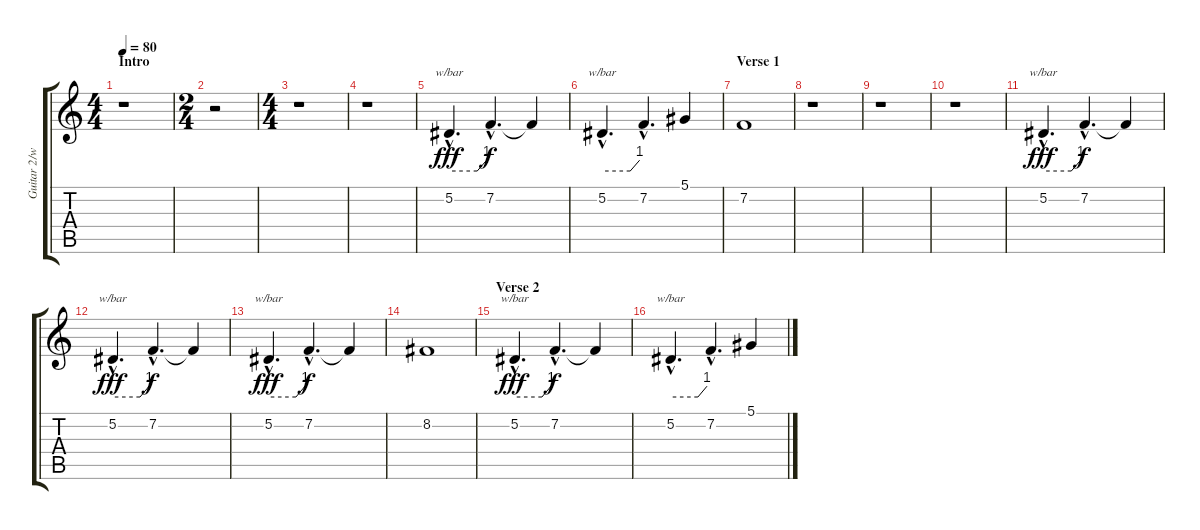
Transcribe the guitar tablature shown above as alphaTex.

\track ("Guitar 2/w effects" "Guitar 2/w") {instrument fx4atmosphere}
\staff {score tabs}
\tuning (Eb4 Bb3 Gb3 Db3 Ab2 Eb2) {hide}
\ts (4 4)
\section ("" "Intro ")
\tempo 80
\clef g2
\ks c
r.1{dy fff instrument fx4atmosphere} |
\ts (2 4)
r.2 |
\ts (4 4)
r.1 |
r.1 |
5.2{hac}.4{d tbe (custom default 0 0 45 0 60 4)} 7.2{hac}.4{d dy f} 7.2{t}.4 |
5.2{hac}.4{d tbe (custom default 0 0 45 0 60 4)} 7.2{hac}.4{d} 5.1.4 |
\section ("" "Verse 1")
7.2.1 |
r.1 |
r.1 |
r.1 |
5.2{hac}.4{d tbe (custom default 0 0 45 0 60 4) dy fff} 7.2{hac}.4{d dy f} 7.2{t}.4 |
5.2{hac}.4{d tbe (custom default 0 0 45 0 60 4) dy fff} 7.2{hac}.4{d dy f} 7.2{t}.4 |
5.2{hac}.4{d tbe (custom default 0 0 45 0 60 4) dy fff} 7.2{hac}.4{d dy f} 7.2{t}.4 |
8.2.1 |
\section ("" "Verse 2")
5.2{hac}.4{d tbe (custom default 0 0 45 0 60 4) dy fff} 7.2{hac}.4{d dy f} 7.2{t}.4 |
5.2{hac}.4{d tbe (custom default 0 0 45 0 60 4)} 7.2{hac}.4{d} 5.1.4
